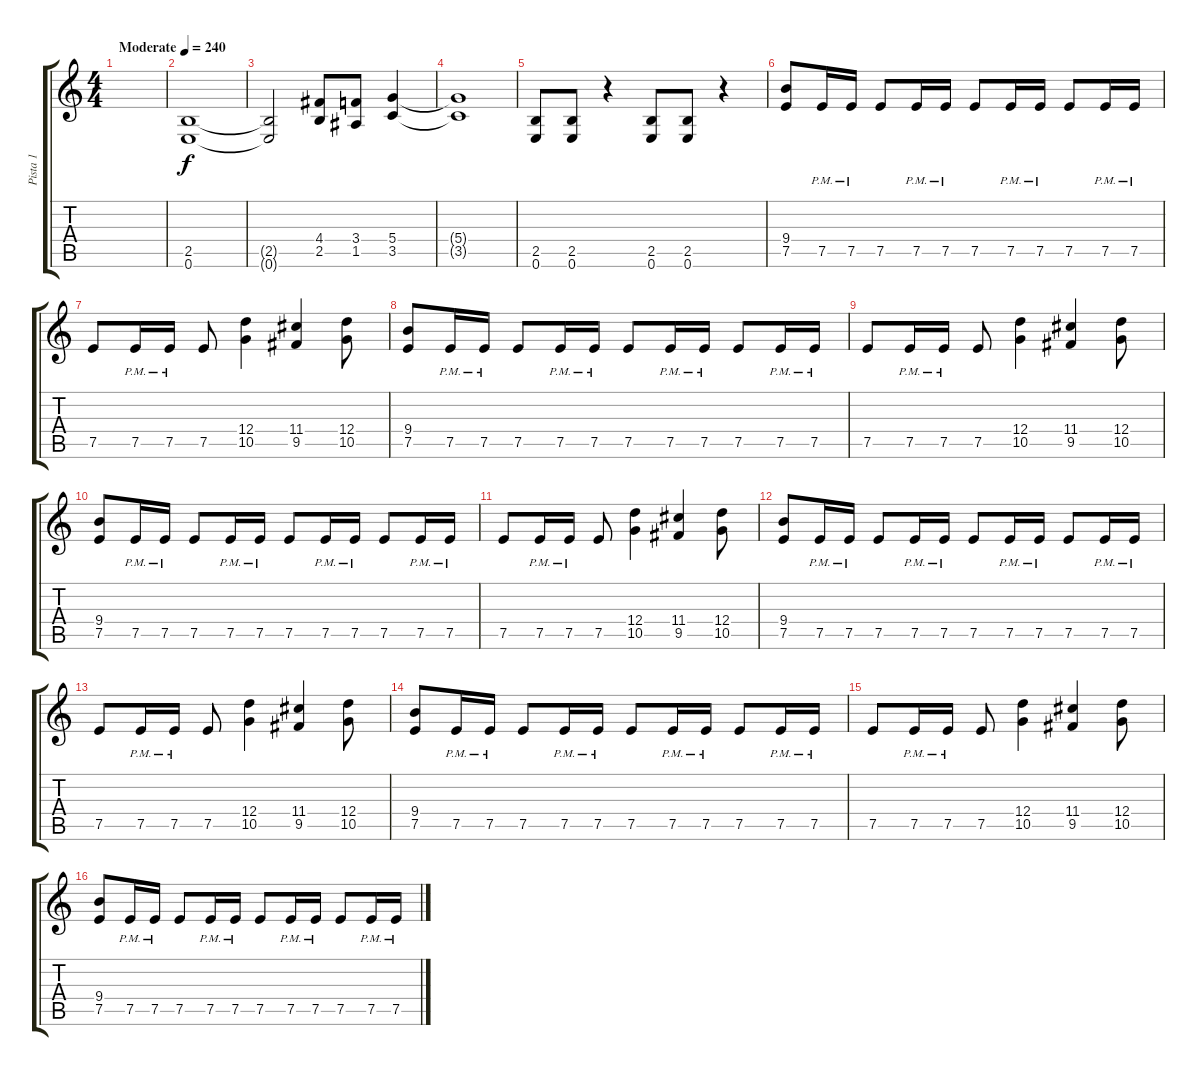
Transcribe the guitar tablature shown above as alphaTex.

\track ("Pista 1" "Pista 1") {instrument distortionguitar}
\staff {score tabs}
\tuning (E4 B3 G3 D3 A2 E2) {hide}
\ts (4 4)
\tempo (240 "Moderate")
\clef g2
\ks c
|
(2.5 0.6).1 |
(2.5{t} 0.6{t}).2 (4.4 2.5).8 (3.4 1.5).8 (5.4 3.5).4 |
(5.4{t} 3.5{t}).1 |
(2.5 0.6).8 (2.5 0.6).8 r.4 (2.5 0.6).8 (2.5 0.6).8 r.4 |
(9.4 7.5).8 7.5{pm}.16 7.5{pm}.16 7.5.8 7.5{pm}.16 7.5{pm}.16 7.5.8 7.5{pm}.16 7.5{pm}.16 7.5.8 7.5{pm}.16 7.5{pm}.16 |
7.5.8 7.5{pm}.16 7.5{pm}.16 7.5.8 (12.4 10.5).4 (11.4 9.5).4 (12.4 10.5).8 |
(9.4 7.5).8 7.5{pm}.16 7.5{pm}.16 7.5.8 7.5{pm}.16 7.5{pm}.16 7.5.8 7.5{pm}.16 7.5{pm}.16 7.5.8 7.5{pm}.16 7.5{pm}.16 |
7.5.8 7.5{pm}.16 7.5{pm}.16 7.5.8 (12.4 10.5).4 (11.4 9.5).4 (12.4 10.5).8 |
(9.4 7.5).8 7.5{pm}.16 7.5{pm}.16 7.5.8 7.5{pm}.16 7.5{pm}.16 7.5.8 7.5{pm}.16 7.5{pm}.16 7.5.8 7.5{pm}.16 7.5{pm}.16 |
7.5.8 7.5{pm}.16 7.5{pm}.16 7.5.8 (12.4 10.5).4 (11.4 9.5).4 (12.4 10.5).8 |
(9.4 7.5).8 7.5{pm}.16 7.5{pm}.16 7.5.8 7.5{pm}.16 7.5{pm}.16 7.5.8 7.5{pm}.16 7.5{pm}.16 7.5.8 7.5{pm}.16 7.5{pm}.16 |
7.5.8 7.5{pm}.16 7.5{pm}.16 7.5.8 (12.4 10.5).4 (11.4 9.5).4 (12.4 10.5).8 |
(9.4 7.5).8 7.5{pm}.16 7.5{pm}.16 7.5.8 7.5{pm}.16 7.5{pm}.16 7.5.8 7.5{pm}.16 7.5{pm}.16 7.5.8 7.5{pm}.16 7.5{pm}.16 |
7.5.8 7.5{pm}.16 7.5{pm}.16 7.5.8 (12.4 10.5).4 (11.4 9.5).4 (12.4 10.5).8 |
(9.4 7.5).8 7.5{pm}.16 7.5{pm}.16 7.5.8 7.5{pm}.16 7.5{pm}.16 7.5.8 7.5{pm}.16 7.5{pm}.16 7.5.8 7.5{pm}.16 7.5{pm}.16
